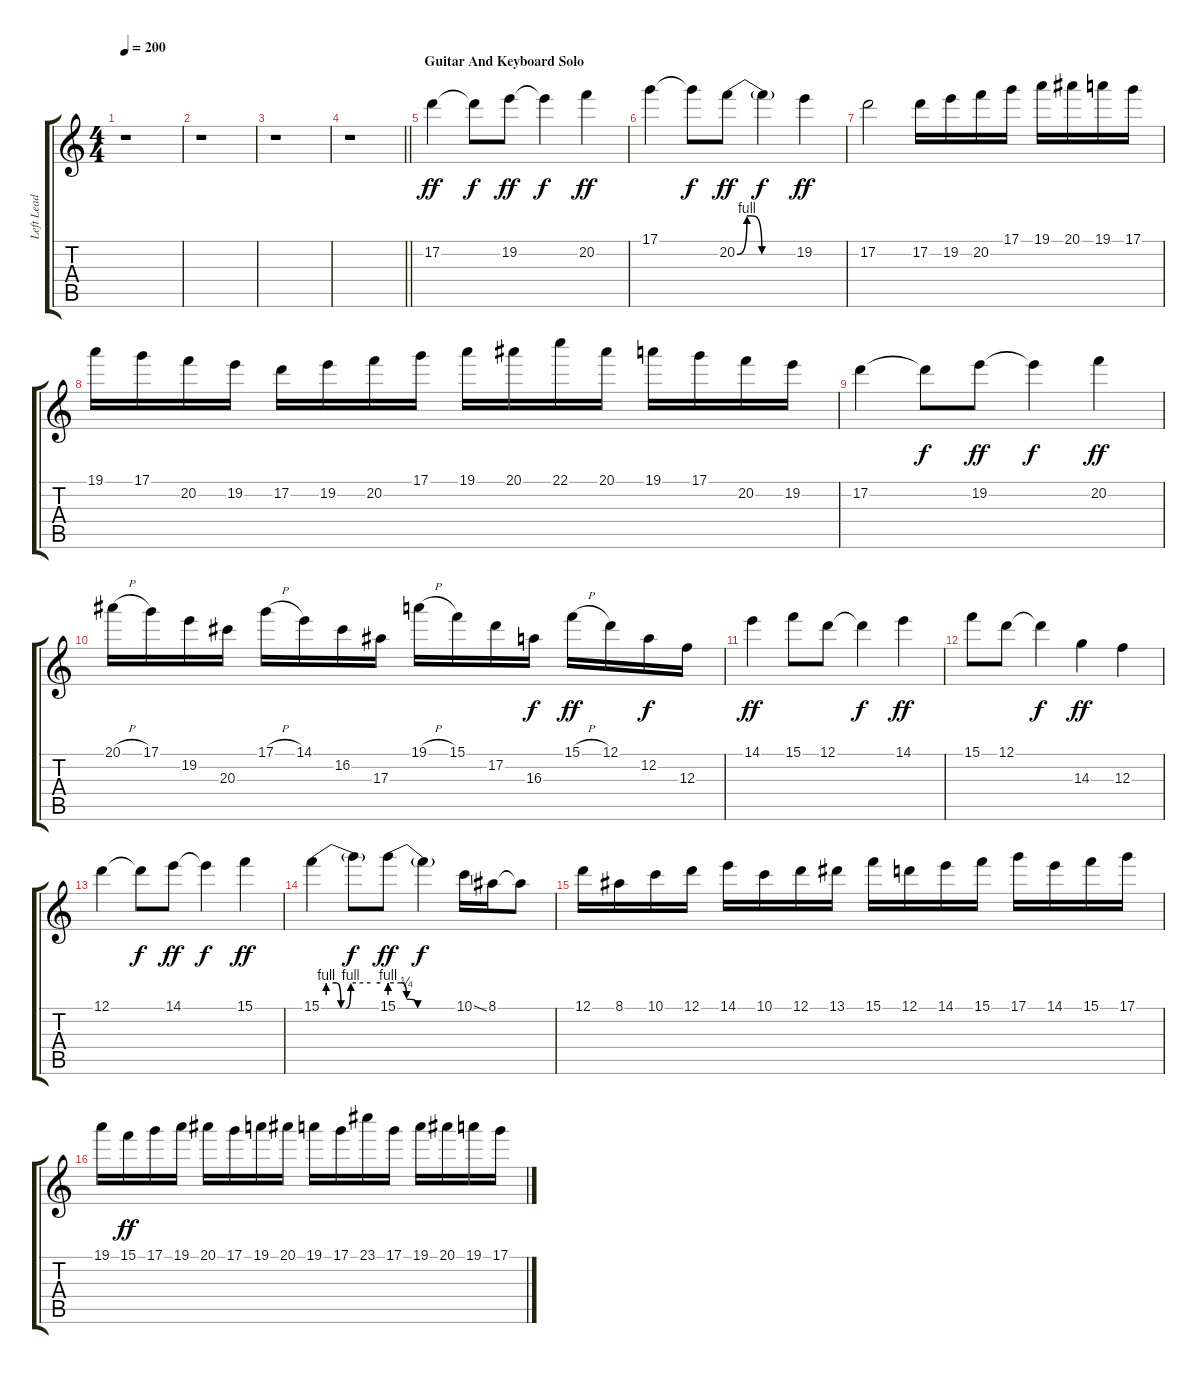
\track ("Left Lead Gtr" "Left Lead ") {instrument overdrivenguitar}
\staff {score tabs}
\tuning (D4 A3 F3 C3 G2 D2) {hide}
\ts (4 4)
\tempo 200
\clef g2
\ks c
r.1{dy f} |
r.1 |
r.1 |
\barLineRight lightlight
r.1 |
\section ("" "Guitar And Keyboard Solo")
17.2.4{dy ff} 17.2{t}.8{dy f} 19.2.8{dy ff} 19.2{t}.4{dy f} 20.2.4{dy ff} |
17.1.4 17.1{t}.8{dy f} 20.2{be (custom 0 0 10 4 15 4 25 0 60 0)}.8{dy ff} 20.2{t}.4{dy f} 19.2.4{dy ff} |
17.2.2 17.2.16 19.2.16 20.2.16 17.1.16 19.1.16 20.1.16 19.1.16 17.1.16 |
19.1.16 17.1.16 20.2.16 19.2.16 17.2.16 19.2.16 20.2.16 17.1.16 19.1.16 20.1.16 22.1.16 20.1.16 19.1.16 17.1.16 20.2.16 19.2.16 |
17.2.4 17.2{t}.8{dy f} 19.2.8{dy ff} 19.2{t}.4{dy f} 20.2.4{dy ff} |
20.1{h}.16 17.1.16 19.2.16 20.3.16 17.1{h}.16 14.1.16 16.2.16 17.3.16 19.1{h}.16 15.1.16 17.2.16 16.3.16{dy f} 15.1{h}.16{dy ff} 12.1.16 12.2.16{dy f} 12.3.16 |
14.1.4{dy ff} 15.1.8 12.1.8 12.1{t}.4{dy f} 14.1.4{dy ff} |
15.1.8 12.1.8 12.1{t}.4{dy f} 14.3.4{dy ff} 12.3.4 |
12.1.4 12.1{t}.8{dy f} 14.1.8{dy ff} 14.1{t}.4{dy f} 15.1.4{dy ff} |
15.1{be (custom 0 0 5 0 5 4 15 4 20 0 25 0 30 4 50 4 60 4)}.4 15.1{t}.8{dy f} 15.1{be (custom 0 4 10 4 15 1 25 0 60 0)}.8{dy ff} 15.1{t}.4{dy f} 10.1{ss}.16 8.1.16 8.1{t}.8 |
12.1.16 8.1.16 10.1.16 12.1.16 14.1.16 10.1.16 12.1.16 13.1.16 15.1.16 12.1.16 14.1.16 15.1.16 17.1.16 14.1.16 15.1.16 17.1.16 |
19.1.16 15.1.16{dy ff} 17.1.16 19.1.16 20.1.16 17.1.16 19.1.16 20.1.16 19.1.16 17.1.16 23.1.16 17.1.16 19.1.16 20.1.16 19.1.16 17.1.16
